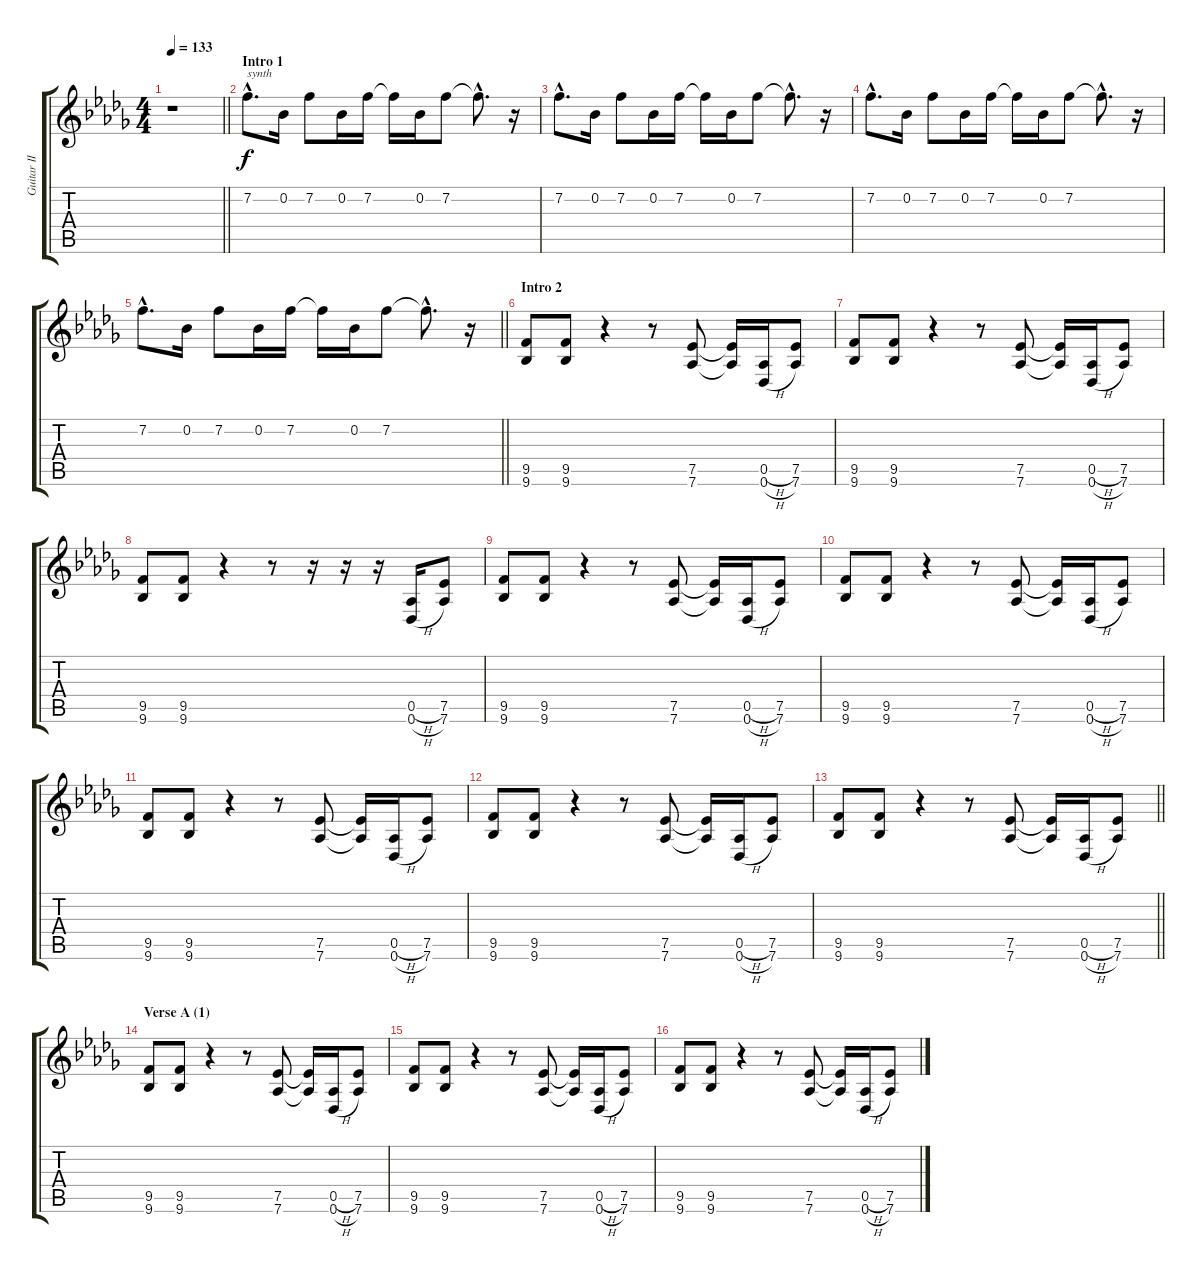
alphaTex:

\track ("Guitar II" "Guitar II") {instrument distortionguitar}
\staff {score tabs}
\tuning (Eb4 Bb3 Gb3 Db3 Ab2 Db2) {hide}
\ts (4 4)
\tempo 133
\clef g2
\barLineRight lightlight
\ks bbminor
r.1{dy f instrument distortionguitar} |
\section ("" "Intro 1")
7.2{hac}.8{d txt "synth" balance 8 instrument lead1square} 0.2.16 7.2.8 0.2.16 7.2.16 7.2{t}.16 0.2.16 7.2.8 7.2{hac t}.8{d} r.16 |
7.2{hac}.8{d} 0.2.16 7.2.8 0.2.16 7.2.16 7.2{t}.16 0.2.16 7.2.8 7.2{hac t}.8{d} r.16 |
7.2{hac}.8{d} 0.2.16 7.2.8 0.2.16 7.2.16 7.2{t}.16 0.2.16 7.2.8 7.2{hac t}.8{d} r.16 |
\barLineRight lightlight
7.2{hac}.8{d} 0.2.16 7.2.8 0.2.16 7.2.16 7.2{t}.16 0.2.16 7.2.8 7.2{hac t}.8{d} r.16 |
\section ("" "Intro 2")
(9.5 9.6).8{volume 12 balance 2 instrument distortionguitar} (9.5 9.6).8 r.4 r.8 (7.5 7.6).8 (7.5{t} 7.6{t}).16 (0.5{h} 0.6{h}).16 (7.5 7.6).8 |
(9.5 9.6).8 (9.5 9.6).8 r.4 r.8 (7.5 7.6).8 (7.5{t} 7.6{t}).16 (0.5{h} 0.6{h}).16 (7.5 7.6).8 |
(9.5 9.6).8 (9.5 9.6).8 r.4 r.8 r.16 r.16 r.16 (0.5{h} 0.6{h}).16 (7.5 7.6).8 |
(9.5 9.6).8 (9.5 9.6).8 r.4 r.8 (7.5 7.6).8 (7.5{t} 7.6{t}).16 (0.5{h} 0.6{h}).16 (7.5 7.6).8 |
(9.5 9.6).8 (9.5 9.6).8 r.4 r.8 (7.5 7.6).8 (7.5{t} 7.6{t}).16 (0.5{h} 0.6{h}).16 (7.5 7.6).8 |
(9.5 9.6).8 (9.5 9.6).8 r.4 r.8 (7.5 7.6).8 (7.5{t} 7.6{t}).16 (0.5{h} 0.6{h}).16 (7.5 7.6).8 |
(9.5 9.6).8 (9.5 9.6).8 r.4 r.8 (7.5 7.6).8 (7.5{t} 7.6{t}).16 (0.5{h} 0.6{h}).16 (7.5 7.6).8 |
\barLineRight lightlight
(9.5 9.6).8 (9.5 9.6).8 r.4 r.8 (7.5 7.6).8 (7.5{t} 7.6{t}).16 (0.5{h} 0.6{h}).16 (7.5 7.6).8 |
\section ("" "Verse A (1)")
(9.5 9.6).8 (9.5 9.6).8 r.4 r.8 (7.5 7.6).8 (7.5{t} 7.6{t}).16 (0.5{h} 0.6{h}).16 (7.5 7.6).8 |
(9.5 9.6).8 (9.5 9.6).8 r.4 r.8 (7.5 7.6).8 (7.5{t} 7.6{t}).16 (0.5{h} 0.6{h}).16 (7.5 7.6).8 |
(9.5 9.6).8 (9.5 9.6).8 r.4 r.8 (7.5 7.6).8 (7.5{t} 7.6{t}).16 (0.5{h} 0.6{h}).16 (7.5 7.6).8
